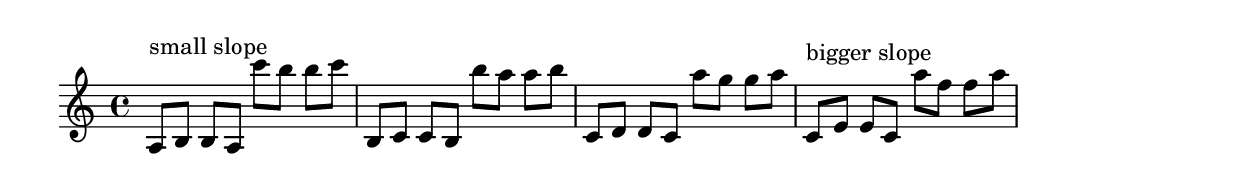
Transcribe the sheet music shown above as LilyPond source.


\version "2.14.0"
\header{

  texidoc="Simple beams on middle staffline are allowed to be
    slightly sloped, even if the notes have ledgers.  Beams reaching
    beyond middle line can have bigger slope."

}

\layout{
  ragged-right = ##t
  indent = 0
}

\relative c'{
  %%\override Staff.Stem  #'beamed-lengths = #'(3.50)
  %%  c8[ d]
  %%  d[ c]
  %% r2
  %% \override Staff.Stem  #'beamed-lengths = #'(3.26)

  a8[^"small slope" b]
  b[ a]

  c''[ b]
  b[ c]

				% baerenreiter test
  b,,[ c]
  c[ b]

  b''[ a]
  a[ b]

  c,,[ d]
  d[ c]
  
  a''[ g]
  g[ a]

  c,,[^"bigger slope" e]
  e[ c]
  
  a''[ f]
  f[ a]
}

